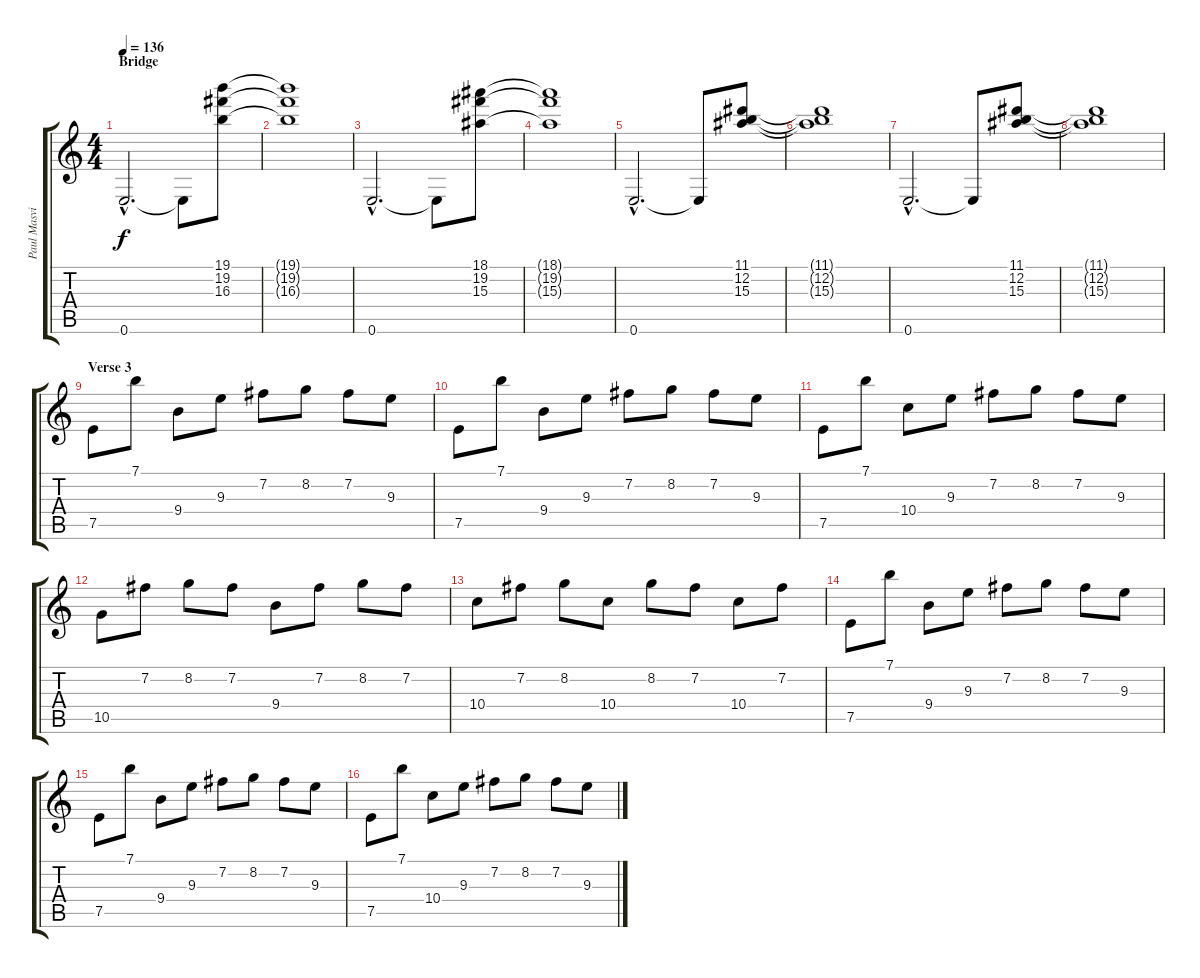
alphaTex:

\track ("Paul Masvidal" "Paul Masvi") {instrument electricguitarclean}
\staff {score tabs}
\tuning (E4 B3 G3 D3 A2 E2) {hide}
\ts (4 4)
\section ("" "Bridge")
\tempo 136
\clef g2
\ks c
0.6{hac}.2{d dy f} 0.6{t}.8 (19.1 19.2 16.3).8 |
(19.1{t} 19.2{t} 16.3{t}).1 |
0.6{hac}.2{d} 0.6{t}.8 (18.1 19.2 15.3).8 |
(18.1{t} 19.2{t} 15.3{t}).1 |
0.6{hac}.2{d} 0.6{t}.8 (11.1 12.2 15.3).8 |
(11.1{t} 12.2{t} 15.3{t}).1 |
0.6{hac}.2{d} 0.6{t}.8 (11.1 12.2 15.3).8 |
(11.1{t} 12.2{t} 15.3{t}).1 |
\section ("" "Verse 3")
7.5.8 7.1.8 9.4.8 9.3.8 7.2.8 8.2.8 7.2.8 9.3.8 |
7.5.8 7.1.8 9.4.8 9.3.8 7.2.8 8.2.8 7.2.8 9.3.8 |
7.5.8 7.1.8 10.4.8 9.3.8 7.2.8 8.2.8 7.2.8 9.3.8 |
10.5.8 7.2.8 8.2.8 7.2.8 9.4.8 7.2.8 8.2.8 7.2.8 |
10.4.8 7.2.8 8.2.8 10.4.8 8.2.8 7.2.8 10.4.8 7.2.8 |
7.5.8 7.1.8 9.4.8 9.3.8 7.2.8 8.2.8 7.2.8 9.3.8 |
7.5.8 7.1.8 9.4.8 9.3.8 7.2.8 8.2.8 7.2.8 9.3.8 |
7.5.8 7.1.8 10.4.8 9.3.8 7.2.8 8.2.8 7.2.8 9.3.8
